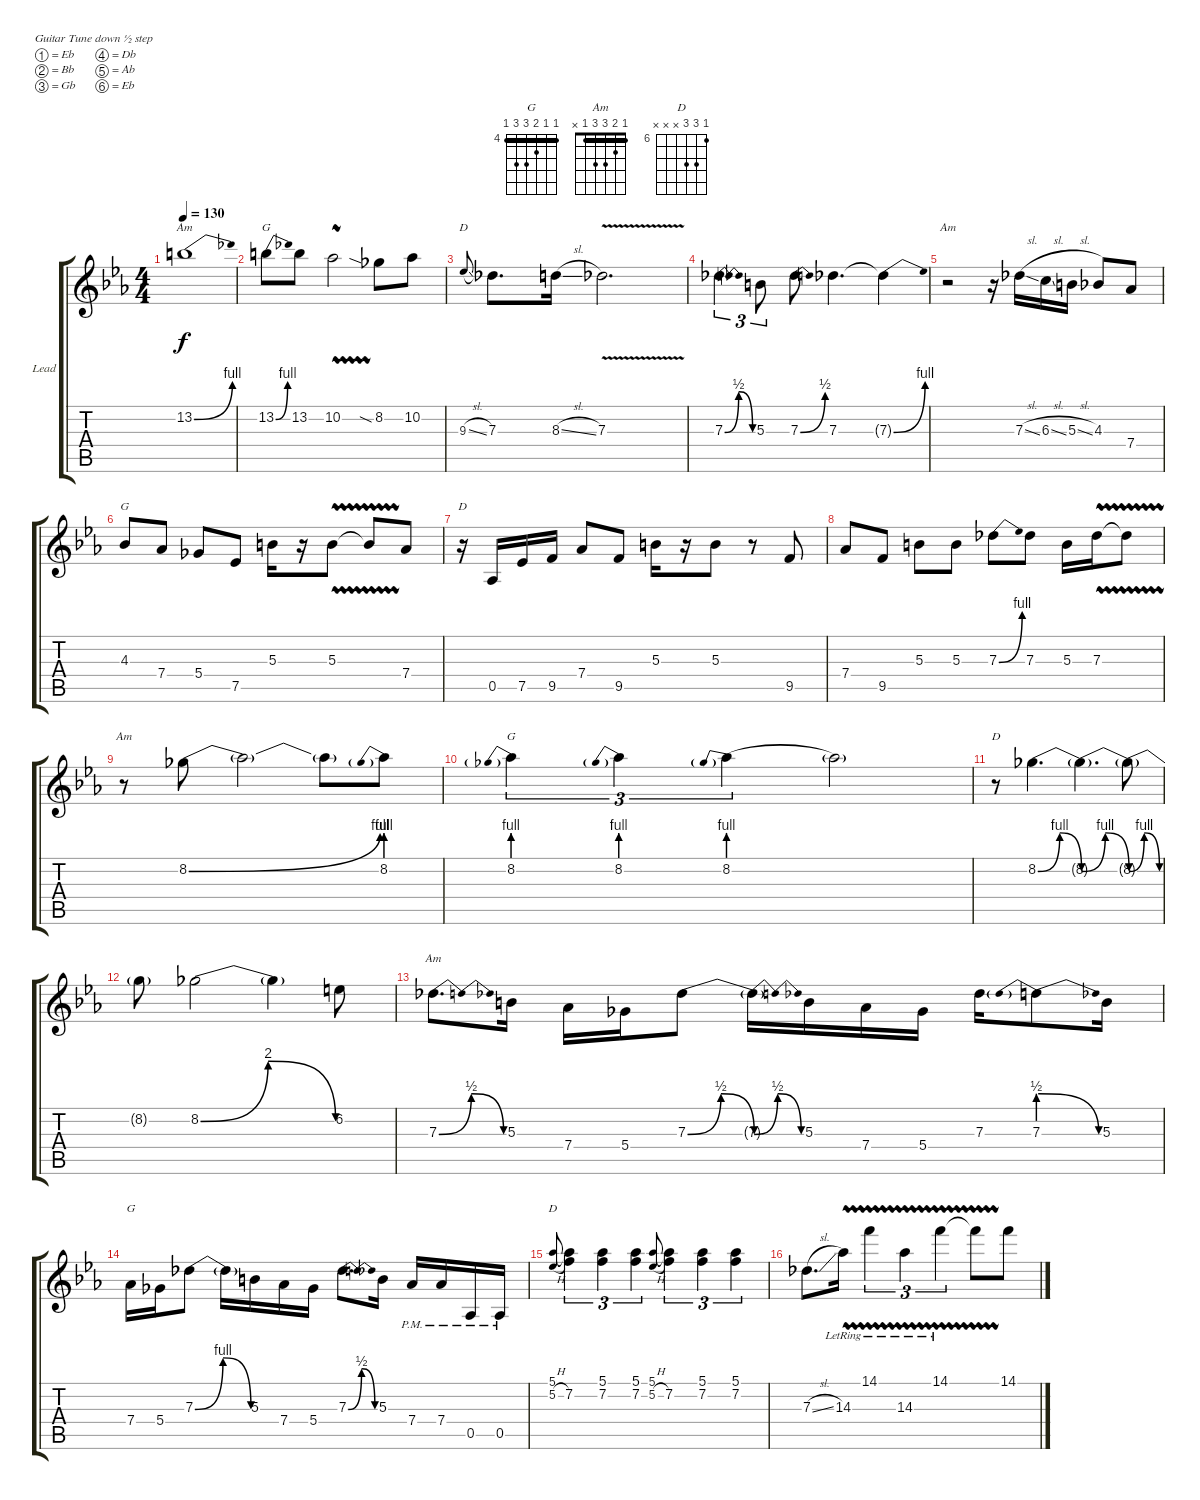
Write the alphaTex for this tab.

\defaultSystemsLayout 4
\bracketExtendMode groupsimilarinstruments
\firstSystemTrackNameOrientation horizontal
\otherSystemsTrackNameOrientation horizontal
\track ("Lead" "Lead") {multiBarRest instrument overdrivenguitar}
\staff {score tabs}
\tuning (Eb4 Bb3 Gb3 Db3 Ab2 Eb2)
\chord ("G" 4 4 5 6 6 4) {firstfret 4 barre (4 4)}
\chord ("Am" 1 2 3 3 1 x) {barre 1}
\chord ("D" 6 8 8 x x x) {firstfret 6}
\ts (4 4)
\tempo 130
\clef g2
\ks cminor
13.2{be (bend 0 0 15 4)}.1{ch "Am" dy f} |
13.2{be (bend 0 0 15 4)}.8{ch "G"} 13.2.8 10.2{vw}.2 8.2{sia}.8 10.2.8 |
9.3{sl}.8{ch "D" gr onbeat} 7.3.8{d} 8.3{sl}.16 7.3{v}.2{d} |
7.3{be (bendrelease 0 0 10.2 2 20.4 2 30 0)}.4{tu (3 2)} 5.3.8{tu (3 2)} 7.3{be (bend 0 0 14.399999999999999 2)}.8 7.3.4{d} 7.3{be (bend 0 0 15 4) t}.4 |
r.2{ch "Am"} r.16 7.3{sl}.16 6.3{sl}.16 5.3{sl}.16 4.3.8 7.4.8 |
4.3.8{ch "G"} 7.4.8 5.4.8 7.5.8 5.3.16 r.16 5.3{vw}.8 5.3{vw t}.8 7.4.8 |
r.16{ch "D"} 0.5.16 7.5.16 9.5.16 7.4.8 9.5.8 5.3.16 r.16 5.3.8 r.8 9.5.8 |
7.4.8 9.5.8 5.3.8 5.3.8 7.3{be (bend 0 0 15 4)}.8 7.3.8 5.3.16 7.3{vw}.16 7.3{vw t}.8 |
r.8{ch "Am"} 8.2{be (bend 0 0 15 4)}.8 8.2{t}.2 8.2{t}.8 8.2{be (prebend 0 4 60 4)}.8 |
8.2{be (prebend 0 4 60 4)}.4{tu (3 2) ch "G"} 8.2{be (prebend 0 4 60 4)}.4{tu (3 2)} 8.2{be (prebend 0 4 60 4)}.4{tu (3 2)} 8.2{t}.2 |
r.8{ch "D"} 8.2{be (bendrelease 0 0 10.2 4 20.4 4 30 0)}.4{d} 8.2{be (bendrelease 0 0 10.2 4 20.4 4 30 0) t}.4{d} 8.2{be (bendrelease 0 0 10.2 4 20.4 4 30 0) t}.8 |
8.2{t}.8 8.2{be (bendrelease 0 0 10.799999999999999 8 25.2 8 57.599999999999994 0)}.2 8.2{t}.4 6.2.8 |
7.3{be (bendrelease 0 0 10.2 2 20.4 2 30 0)}.8{d ch "Am"} 5.3.16 7.4.16 5.4.16 7.3{be (bendrelease 0 0 10.799999999999999 2 20.4 2 30 0)}.8 7.3{be (bendrelease 0 0 9.6 2 20.4 2 30 0) t}.16 5.3.16 7.4.16 5.4.16 7.3.16 7.3{be (prebendrelease 0 2 24.599999999999998 0)}.8 5.3.16 |
7.4.16{ch "G"} 5.4.16 7.3{be (bendrelease 0 0 10.2 4 20.4 4 30 0)}.8 7.3{t}.16 5.3.16 7.4.16 5.4.16 7.3{be (bendrelease 0 0 11.4 2 20.4 2 30 0)}.8{d} 5.3.16 7.4{pm}.16 7.4{pm}.16 0.5{pm}.16 0.5{pm}.16 |
(5.2{h} 5.1).8{ch "D" gr onbeat} (7.2 5.1{t}).4{tu (3 2)} (7.2 5.1).4{tu (3 2)} (7.2 5.1).4{tu (3 2)} (5.1 5.2{h}).8{gr onbeat} (7.2 5.1{t}).4{tu (3 2)} (7.2 5.1).4{tu (3 2)} (7.2 5.1).4{tu (3 2)} |
7.3{sl}.8{d} 14.3{vw lr}.16 14.1{vw lr}.4{tu (3 2)} 14.3{vw lr}.4{tu (3 2)} 14.1{vw lr}.4{tu (3 2)} 14.1{t}.8 14.1{sl}.8
